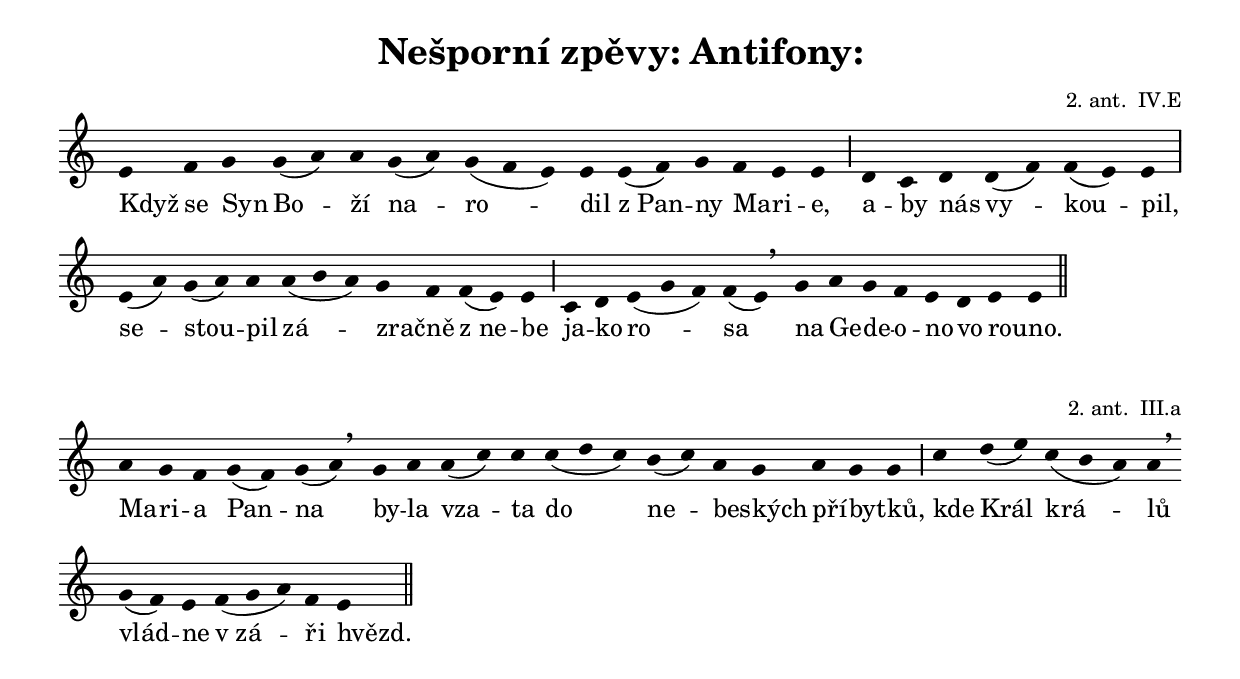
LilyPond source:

\version "2.15.37"

\header {
  title = "Nešporní zpěvy: Antifony:"
}

\include "spolecne_nespory.ly"
\include "../../dilyresponsorii.ly"

\score {
  \relative c' {
    \choralniRezim
    e4 f g g( a) a
    g( a) g( f e) e e( f) g f e e \barMaior
    d c d d( f) f( e) e \barMax

    e( a) g( a) a a( b a) g f f( e) e \barMaior
    c d e( g f) f( e) \barMin
    g a g f e d e e \barFinalis
  }
  \addlyrics {
    Když se Syn Bo -- ží
    na -- ro -- dil z_Pan -- ny Ma -- ri -- e,
    a -- by nás vy -- kou -- pil,

    se -- stou -- pil zá -- zrač -- ně z_ne -- be
    ja -- ko ro -- sa
    na Ge -- de -- o -- no -- vo rou -- no.
  }
  \header {
    quid = "2. ant."
    modus = "IV"
    differentia = "E"
    psalmus = ""
    id = "mb-ant2"
    piece = \markup {\sestavTitulek}
  }
}

\score {
  \relative c'' {
    \choralniRezim
    a4 g f g( f) g( a) \barMin
    g a a( c) c c( d c) b( c) a g a g g \barMaior
    c d( e) c( b a) a \barMin g( f) e f( g a) f e \barFinalis
  }
  \addlyrics {
    Ma -- ri -- a Pan -- na
    by -- la vza -- ta do ne -- bes -- kých pří -- byt -- ků,
    kde Král krá -- lů vlád -- ne v_zá -- ři hvězd.
  }
  \header {
    quid = "2. ant."
    modus = "III"
    differentia = "a"
    psalmus = "Žalm 127"
    id = "nanebevzeti-ant2"
    piece = \markup {\sestavTitulek}
  }
}
